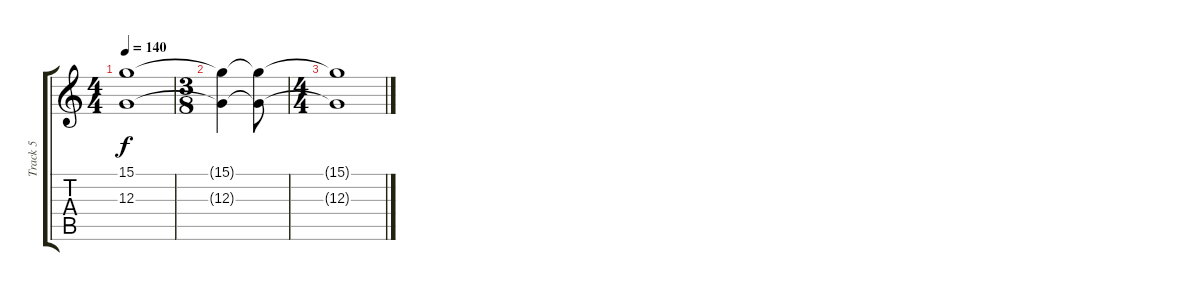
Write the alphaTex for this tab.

\track ("Track 5" "Track 5") {instrument stringensemble1}
\staff {score tabs}
\tuning (E4 B3 G3 D3 A2 E2) {hide}
\ts (4 4)
\tempo 140
\clef g2
\ks c
(15.1{t} 12.3{t}).1{dy f} |
\ts (3 8)
(15.1{t} 12.3{t}).4{volume 0} (15.1{t} 12.3{t}).8 |
\ts (4 4)
(15.1{t} 12.3{t}).1
